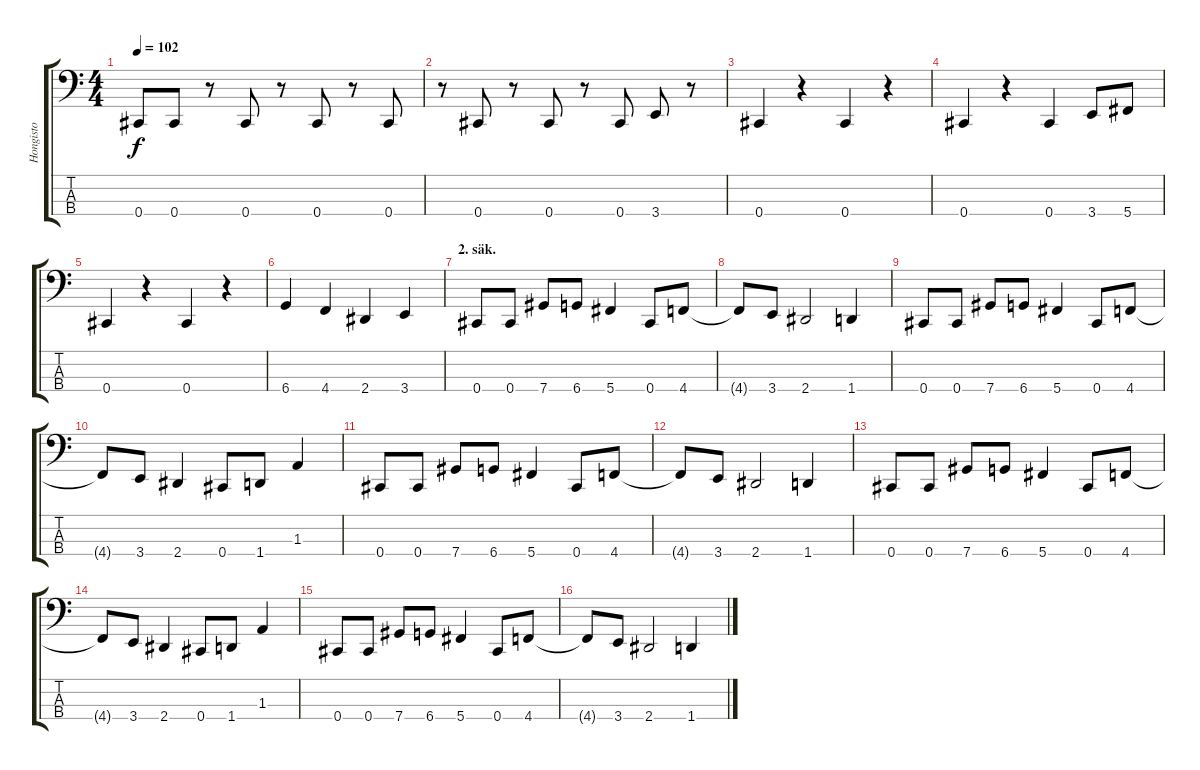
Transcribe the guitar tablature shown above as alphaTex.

\track ("Hongisto" "Hongisto") {instrument electricbassfinger}
\staff {score tabs}
\tuning (Gb2 Db2 Ab1 Db1) {hide}
\ts (4 4)
\tempo 102
\clef f4
\ks c
0.4.8{dy f} 0.4.8 r.8 0.4.8 r.8 0.4.8 r.8 0.4.8 |
r.8 0.4.8 r.8 0.4.8 r.8 0.4.8 3.4.8 r.8 |
0.4.4 r.4 0.4.4 r.4 |
0.4.4 r.4 0.4.4 3.4.8 5.4.8 |
0.4.4 r.4 0.4.4 r.4 |
6.4.4 4.4.4 2.4.4 3.4.4 |
\section ("" "2. säk.")
0.4.8 0.4.8 7.4.8 6.4.8 5.4.4 0.4.8 4.4.8 |
4.4{t}.8 3.4.8 2.4.2 1.4.4 |
0.4.8 0.4.8 7.4.8 6.4.8 5.4.4 0.4.8 4.4.8 |
4.4{t}.8 3.4.8 2.4.4 0.4.8 1.4.8 1.3.4 |
0.4.8 0.4.8 7.4.8 6.4.8 5.4.4 0.4.8 4.4.8 |
4.4{t}.8 3.4.8 2.4.2 1.4.4 |
0.4.8 0.4.8 7.4.8 6.4.8 5.4.4 0.4.8 4.4.8 |
4.4{t}.8 3.4.8 2.4.4 0.4.8 1.4.8 1.3.4 |
0.4.8 0.4.8 7.4.8 6.4.8 5.4.4 0.4.8 4.4.8 |
4.4{t}.8 3.4.8 2.4.2 1.4.4
